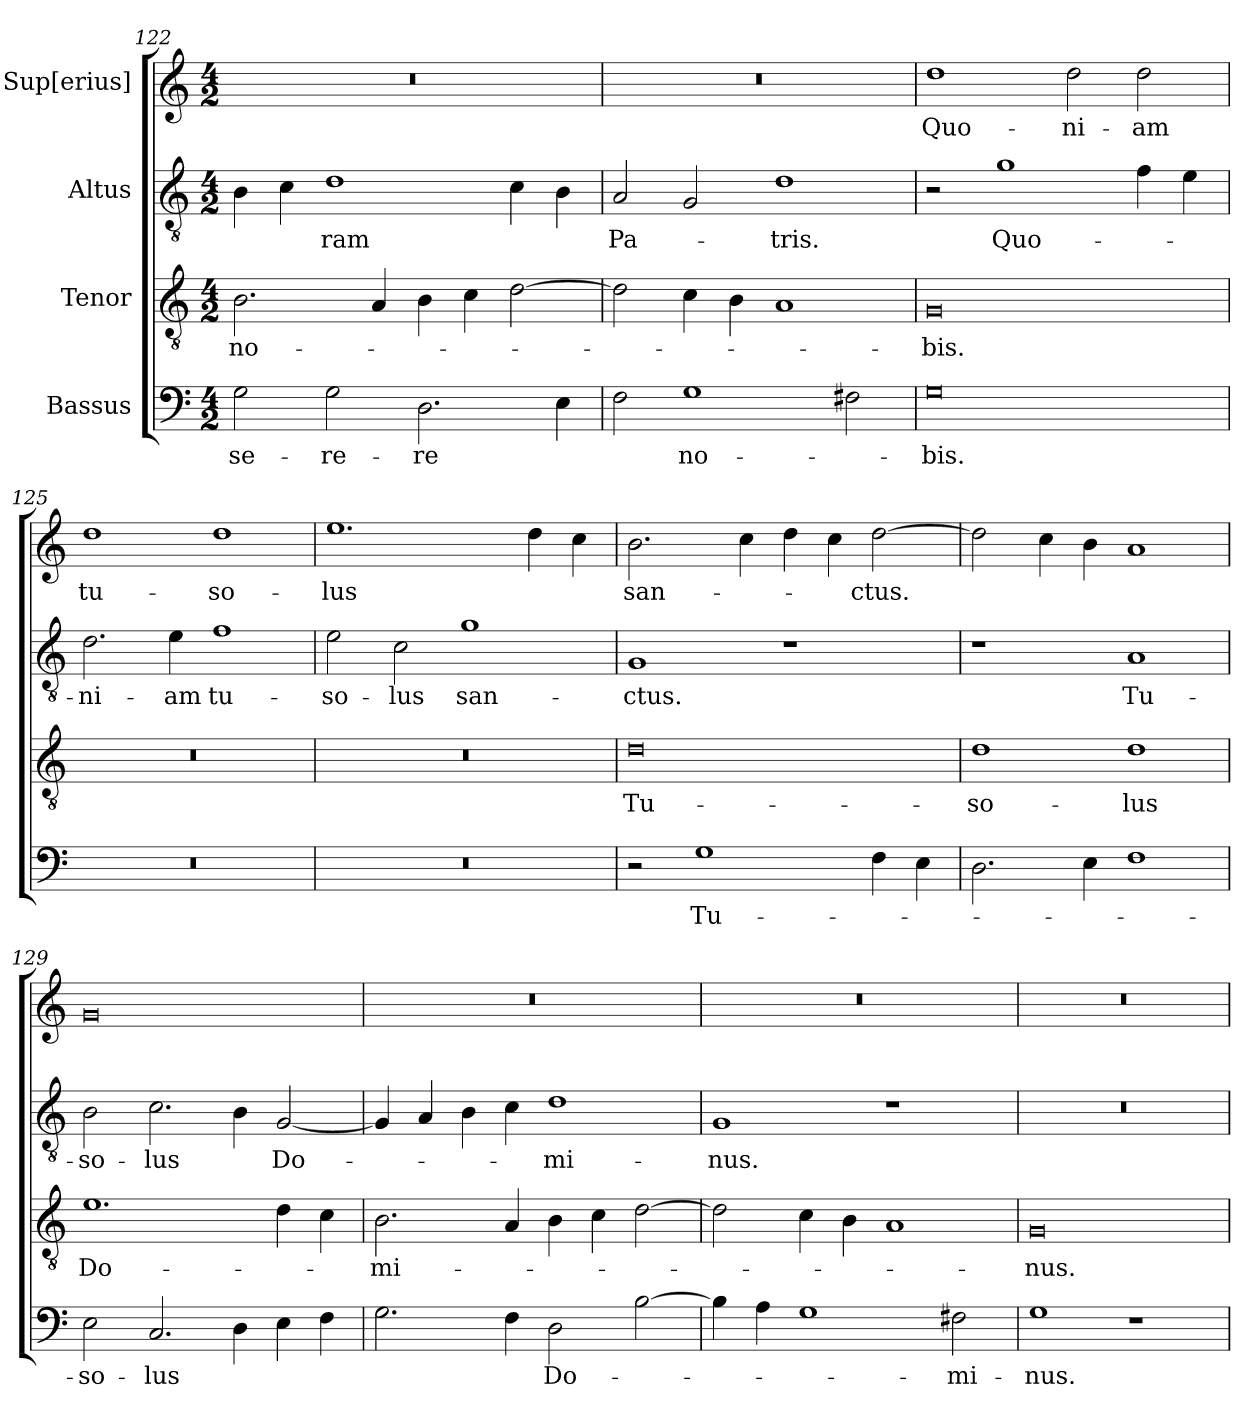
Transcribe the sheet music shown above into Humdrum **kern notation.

**kern	**text	**kern	**text	**kern	**text	**kern	**text
*part4	*part4	*part3	*part3	*part2	*part2	*part1	*part1
*staff4	*staff4	*staff3	*staff3	*staff2	*staff2	*staff1	*staff1
*I"Bassus	*	*I"Tenor	*	*I"Altus	*	*I"Sup[erius]	*
*clefF4	*	*clefGv2	*	*clefGv2	*	*clefG2	*
*k[]	*	*k[]	*	*k[]	*	*k[]	*
*M4/2	*	*M4/2	*	*M4/2	*	*M4/2	*
=122	=122	=122	=122	=122	=122	=122	=122
2G\	-se-	2.B\	no-	4B\	.	0r	.
.	.	.	.	4c\	.	.	.
2G\	-re-	.	.	1d\	-ram	.	.
.	.	4A/	.	.	.	.	.
2.D\	-re	4B\	.	.	.	.	.
.	.	4c\	.	.	.	.	.
.	.	[2d\	.	4c\	.	.	.
4E\	.	.	.	4B\	.	.	.
=123	=123	=123	=123	=123	=123	=123	=123
2F\	.	2d\]	.	2A/	Pa-	0r	.
1G\	no-	4c\	.	2G/	.	.	.
.	.	4B\	.	.	.	.	.
.	.	1A/	.	1d\	-tris.	.	.
2F#X\	.	.	.	.	.	.	.
=124	=124	=124	=124	=124	=124	=124	=124
0G\	-bis.	0G/	-bis.	2r	.	1dd\	Quo-
.	.	.	.	1g\	Quo-	.	.
.	.	.	.	.	.	2dd\	-ni-
.	.	.	.	4f\	.	2dd\	-am
.	.	.	.	4e\	.	.	.
=125	=125	=125	=125	=125	=125	=125	=125
0r	.	0r	.	2.d\	-ni-	1dd\	tu-
.	.	.	.	4e\	-am	.	.
.	.	.	.	1f\	tu-	1dd\	so-
=126	=126	=126	=126	=126	=126	=126	=126
0r	.	0r	.	2e\	so-	1.ee\	-lus
.	.	.	.	2c\	-lus	.	.
.	.	.	.	1g\	san-	.	.
.	.	.	.	.	.	4dd\	.
.	.	.	.	.	.	4cc\	.
=127	=127	=127	=127	=127	=127	=127	=127
2r	.	0d\	Tu-	1G/	-ctus.	2.b\	san-
1G\	Tu-	.	.	.	.	.	.
.	.	.	.	.	.	4cc\	.
.	.	.	.	1r	.	4dd\	.
.	.	.	.	.	.	4cc\	.
4F\	.	.	.	.	.	[2dd\	-ctus.
4E\	.	.	.	.	.	.	.
=128	=128	=128	=128	=128	=128	=128	=128
2.D\	.	1d\	so-	1r	.	2dd\]	.
.	.	.	.	.	.	4cc\	.
4E\	.	.	.	.	.	4b\	.
1F\	.	1d\	-lus	1A/	Tu-	1a/	.
=129	=129	=129	=129	=129	=129	=129	=129
2E\	so-	1.e\	Do-	2B\	so-	0g/	.
2.C/	-lus	.	.	2.c\	-lus	.	.
4D\	.	.	.	4B\	.	.	.
4E\	.	4d\	.	[2G/	Do-	.	.
4F\	.	4c\	.	.	.	.	.
=130	=130	=130	=130	=130	=130	=130	=130
2.G\	.	2.B\	-mi-	4G/]	.	0r	.
.	.	.	.	4A/	.	.	.
.	.	.	.	4B\	.	.	.
4F\	.	4A/	.	4c\	.	.	.
2D\	Do-	4B\	.	1d\	-mi-	.	.
.	.	4c\	.	.	.	.	.
[2B\	.	[2d\	.	.	.	.	.
=131	=131	=131	=131	=131	=131	=131	=131
4B\]	.	2d\]	.	1G/	-nus.	0r	.
4A\	.	.	.	.	.	.	.
1G\	.	4c\	.	.	.	.	.
.	.	4B\	.	.	.	.	.
.	.	1A/	.	1r	.	.	.
2F#X\	-mi-	.	.	.	.	.	.
=132	=132	=132	=132	=132	=132	=132	=132
1G\	-nus.	0G/	-nus.	0r	.	0r	.
1r	.	.	.	.	.	.	.
=	=	=	=	=	=	=	=
*-	*-	*-	*-	*-	*-	*-	*-
